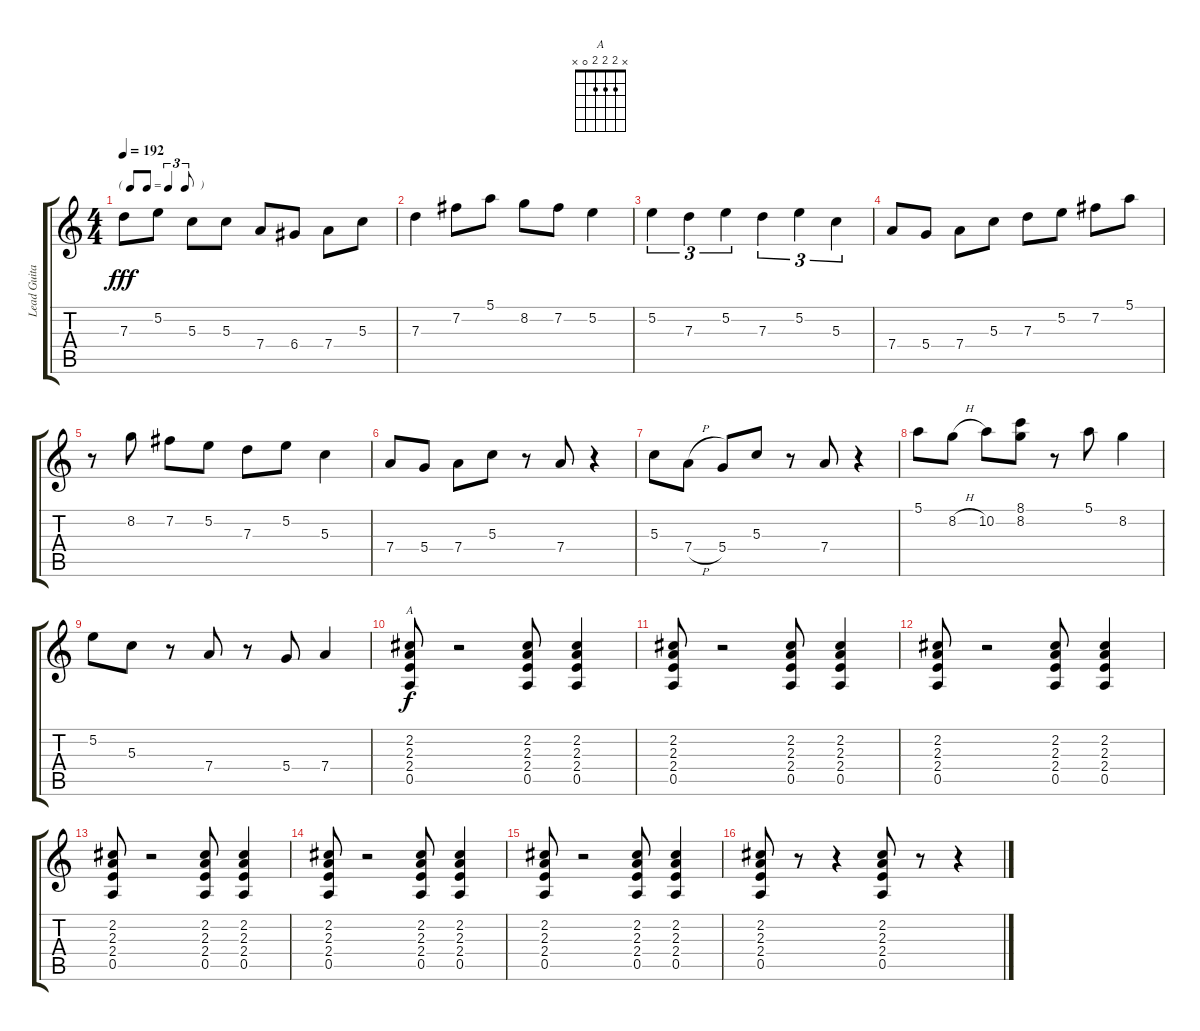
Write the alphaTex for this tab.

\track ("Lead Guitar" "Lead Guita") {instrument electricguitarjazz}
\staff {score tabs}
\tuning (E4 B3 G3 D3 A2 E2) {hide}
\chord ("A" x 2 2 2 0 x)
\ts (4 4)
\tf triplet8th
\tempo 192
\clef g2
\ks c
7.3.8{dy fff} 5.2.8 5.3.8 5.3.8 7.4.8 6.4.8 7.4.8 5.3.8 |
7.3.4 7.2.8 5.1.8 8.2.8 7.2.8 5.2.4 |
5.2.4{tu (3 2)} 7.3.4{tu (3 2)} 5.2.4{tu (3 2)} 7.3.4{tu (3 2)} 5.2.4{tu (3 2)} 5.3.4{tu (3 2)} |
7.4.8 5.4.8 7.4.8 5.3.8 7.3.8 5.2.8 7.2.8 5.1.8 |
r.8 8.2.8 7.2.8 5.2.8 7.3.8 5.2.8 5.3.4 |
7.4.8 5.4.8 7.4.8 5.3.8 r.8 7.4.8 r.4 |
5.3.8 7.4{h}.8 5.4.8 5.3.8 r.8 7.4.8 r.4 |
5.1.8 8.2{h}.8 10.2.8 (8.1 8.2).8 r.8 5.1.8 8.2.4 |
5.2.8 5.3.8 r.8 7.4.8 r.8 5.4.8 7.4.4 |
(2.2 2.3 2.4 0.5).8{ch "A" dy f} r.2 (2.2 2.3 2.4 0.5).8 (2.2 2.3 2.4 0.5).4 |
(2.2 2.3 2.4 0.5).8 r.2 (2.2 2.3 2.4 0.5).8 (2.2 2.3 2.4 0.5).4 |
(2.2 2.3 2.4 0.5).8 r.2 (2.2 2.3 2.4 0.5).8 (2.2 2.3 2.4 0.5).4 |
(2.2 2.3 2.4 0.5).8 r.2 (2.2 2.3 2.4 0.5).8 (2.2 2.3 2.4 0.5).4 |
(2.2 2.3 2.4 0.5).8 r.2 (2.2 2.3 2.4 0.5).8 (2.2 2.3 2.4 0.5).4 |
(2.2 2.3 2.4 0.5).8 r.2 (2.2 2.3 2.4 0.5).8 (2.2 2.3 2.4 0.5).4 |
(2.2 2.3 2.4 0.5).8 r.8 r.4 (2.2 2.3 2.4 0.5).8 r.8 r.4
